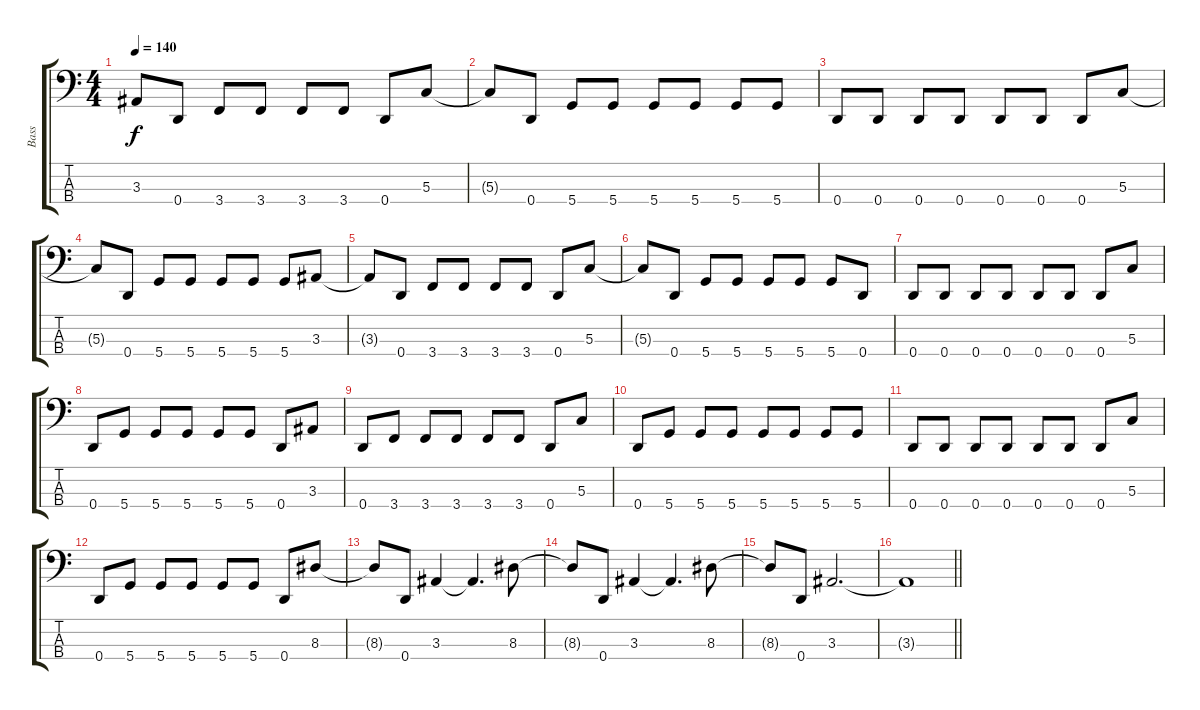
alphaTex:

\track ("Bass" "Bass") {instrument electricbassfinger}
\staff {score tabs}
\tuning (F2 C2 G1 D1) {hide}
\ts (4 4)
\tempo 140
\clef f4
\ks c
3.3{t}.8{dy f} 0.4.8 3.4.8 3.4.8 3.4.8 3.4.8 0.4.8 5.3.8 |
5.3{t}.8 0.4.8 5.4.8 5.4.8 5.4.8 5.4.8 5.4.8 5.4.8 |
0.4.8 0.4.8 0.4.8 0.4.8 0.4.8 0.4.8 0.4.8 5.3.8 |
5.3{t}.8 0.4.8 5.4.8 5.4.8 5.4.8 5.4.8 5.4.8 3.3.8 |
3.3{t}.8 0.4.8 3.4.8 3.4.8 3.4.8 3.4.8 0.4.8 5.3.8 |
5.3{t}.8 0.4.8 5.4.8 5.4.8 5.4.8 5.4.8 5.4.8 0.4.8 |
0.4.8 0.4.8 0.4.8 0.4.8 0.4.8 0.4.8 0.4.8 5.3.8 |
0.4.8 5.4.8 5.4.8 5.4.8 5.4.8 5.4.8 0.4.8 3.3.8 |
0.4.8 3.4.8 3.4.8 3.4.8 3.4.8 3.4.8 0.4.8 5.3.8 |
0.4.8 5.4.8 5.4.8 5.4.8 5.4.8 5.4.8 5.4.8 5.4.8 |
0.4.8 0.4.8 0.4.8 0.4.8 0.4.8 0.4.8 0.4.8 5.3.8 |
0.4.8 5.4.8 5.4.8 5.4.8 5.4.8 5.4.8 0.4.8 8.3.8 |
8.3{t}.8 0.4.8 3.3.4 3.3{t}.4{d} 8.3.8 |
8.3{t}.8 0.4.8 3.3.4 3.3{t}.4{d} 8.3.8 |
8.3{t}.8 0.4.8 3.3.2{d} |
\barLineRight lightlight
3.3{t}.1
